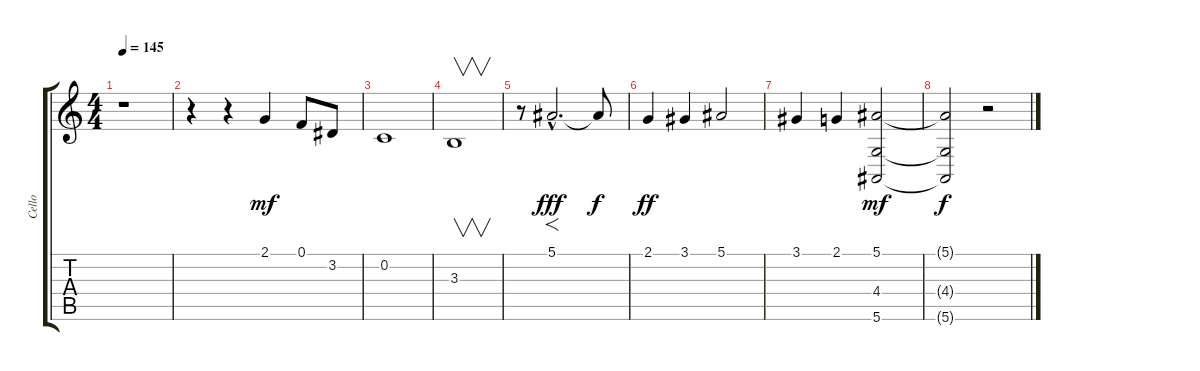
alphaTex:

\track ("Cello" "Cello") {instrument stringensemble2}
\staff {score tabs}
\tuning (F4 C4 Ab3 Eb3 Bb2 F2) {hide}
\ts (4 4)
\tempo 145
\clef g2
\ks c
r.1{dy mf instrument stringensemble2} |
r.4 r.4 2.1.4 0.1.8 3.2.8 |
0.2.1 |
3.3.1{v} |
r.8 5.1{hac}.2{f d dy fff} 5.1{t}.8{dy f} |
2.1.4{dy ff} 3.1.4 5.1.2 |
3.1.4 2.1.4 (5.1 4.4 5.6).2{dy mf} |
(5.1{t} 4.4{t} 5.6{t}).2{dy f} r.2
